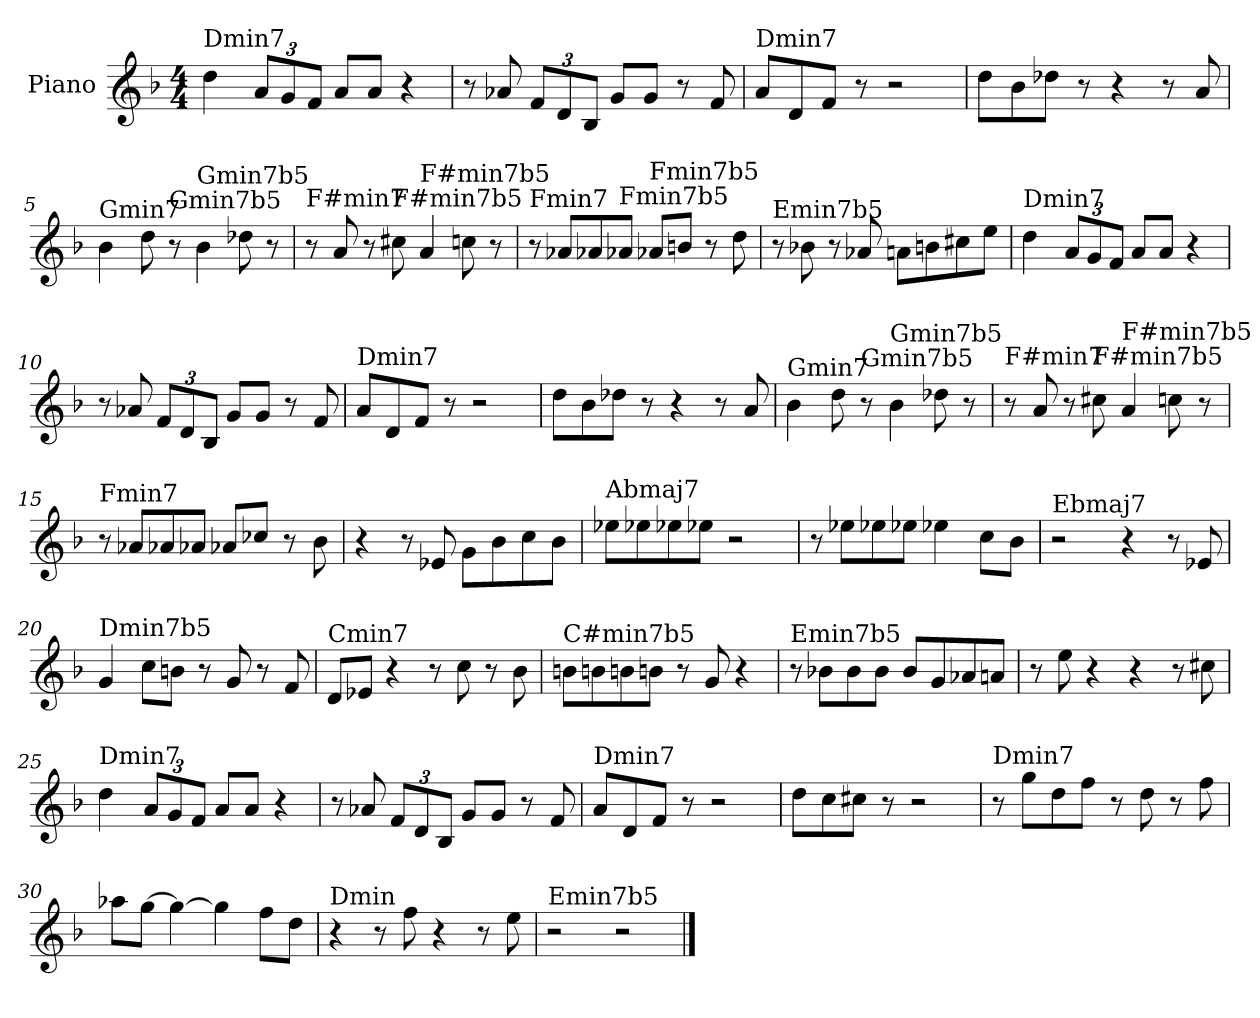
**kern
*part1
*staff1
*I"Piano
*I'Pno
*clefG2
*k[b-]
*F:
*M4/4
=1
!LO:TX:a:t=Dmin7
4dd\
*Xbrackettup
12a/L
12g/
12f/J
8a/L
8a/J
4r
=2
8r
8a-X/
12f/L
12d/
12B-/J
8g/L
8g/J
8r
8f/
=3
!LO:TX:a:t=Dmin7
8a/L
8d/
8f/J
8r
2r
=4
8dd\L
8b-\
8dd-X\J
8r
4r
8r
8a/
!!LO:LB:g=z
=5
!LO:TX:a:t=Gmin7
4b-\
8dd\
!LO:TX:a:t=Gmin7b5
8r
!LO:TX:a:t=Gmin7b5
4b-\
8dd-X\
8r
=6
!LO:TX:a:t=F#min7
8r
8a/
8r
!LO:TX:a:t=F#min7b5
8cc#X\
!LO:TX:a:t=F#min7b5
4a/
8ccn\
8r
=7
!LO:TX:a:t=Fmin7
8r
8a-X/L
8a-X/
!LO:TX:a:t=Fmin7b5
8a-X/J
!LO:TX:a:t=Fmin7b5
8a-X/L
8bn/J
8r
8dd\
=8
!LO:TX:a:t=Emin7b5
8r
8b-X\
8r
8a-X/
8an\L
8bn\
8cc#X\
8ee\J
!!LO:LB:g=z
=9
!LO:TX:a:t=Dmin7
4dd\
12a/L
12g/
12f/J
8a/L
8a/J
4r
=10
8r
8a-X/
12f/L
12d/
12B-/J
8g/L
8g/J
8r
8f/
=11
!LO:TX:a:t=Dmin7
8a/L
8d/
8f/J
8r
2r
=12
8dd\L
8b-\
8dd-X\J
8r
4r
8r
8a/
!!LO:LB:g=z
=13
!LO:TX:a:t=Gmin7
4b-\
8dd\
!LO:TX:a:t=Gmin7b5
8r
!LO:TX:a:t=Gmin7b5
4b-\
8dd-X\
8r
=14
!LO:TX:a:t=F#min7
8r
8a/
8r
!LO:TX:a:t=F#min7b5
8cc#X\
!LO:TX:a:t=F#min7b5
4a/
8ccn\
8r
=15
!LO:TX:a:t=Fmin7
8r
8a-X/L
8a-X/
8a-X/J
8a-X/L
8cc-X/J
8r
8b-\
=16
4r
8r
8e-X/
8g\L
8b-\
8cc\
8b-\J
!!LO:LB:g=z
=17
!LO:TX:a:t=Abmaj7
8ee-X\L
8ee-X\
8ee-X\
8ee-X\J
2r
=18
8r
8ee-X\L
8ee-X\
8ee-X\J
4ee-X\
8cc\L
8b-\J
=19
!LO:TX:a:t=Ebmaj7
2r
4r
8r
8e-X/
=20
!LO:TX:a:t=Dmin7b5
4g/
8cc\L
8bn\J
8r
8g/
8r
8f/
!!LO:LB:g=z
=21
!LO:TX:a:t=Cmin7
8d/L
8e-X/J
4r
8r
8cc\
8r
8b-\
=22
!LO:TX:a:t=C#min7b5
8bn\L
8bn\
8bn\
8bn\J
8r
8g/
4r
=23
!LO:TX:a:t=Emin7b5
8r
8b-X\L
8b-\
8b-\J
8b-/L
8g/
8a-X/
8an/J
=24
8r
8ee\
4r
4r
8r
8cc#X\
!!LO:LB:g=z
=25
!LO:TX:a:t=Dmin7
4dd\
12a/L
12g/
12f/J
8a/L
8a/J
4r
=26
8r
8a-X/
12f/L
12d/
12B-/J
8g/L
8g/J
8r
8f/
=27
!LO:TX:a:t=Dmin7
8a/L
8d/
8f/J
8r
2r
=28
8dd\L
8cc\
8cc#X\J
8r
2r
!!LO:LB:g=z
=29
!LO:TX:a:t=Dmin7
8r
8gg\L
8dd\
8ff\J
8r
8dd\
8r
8ff\
=30
8aa-X\L
[8gg\J
4gg\_
4gg\]
8ff\L
8dd\J
=31
!LO:TX:a:t=Dmin
4r
8r
8ff\
4r
8r
8ee\
=32
!LO:TX:a:t=Emin7b5
2r
2r
==
*-
